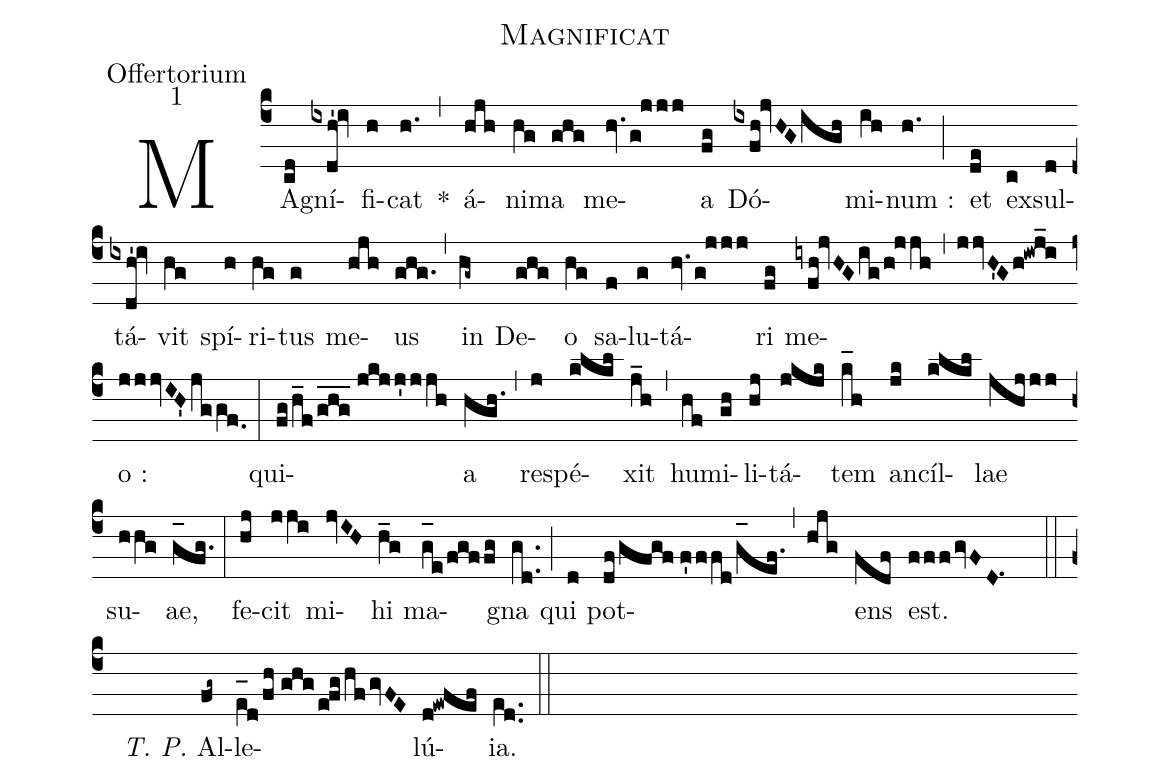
name:Magnificat;
office-part:Offertorium;
mode:1;
%%
(c4) MA(cd)gní(ixdh'!iv)fi(h)cat(h.) *(,) á(hjh)ni(hg)ma(ghg) me(hv.g!jjj)a(fg) Dó(ixfh!jvHGigh)mi(ih)num :(h.) (;) et(de) ex(c)sul(d)tá(ixdh'!iv)vit(hg) spí(h)ri(hg)tus(g) me(hjh)us(ghg.) (,) in(hg~) De(ghg)o(hg) sa(f)lu(g)tá(hv.g!jjj)ri(fg) me(iyfh!jvHGig/h!jjh,jjvH'Gh!iwj_i)o :(jjjvIH'jggf.0) (:) qui(fg/h_f/ghg___//jkjj'jjh)a(hgh.) (,) re(j)spé(klkl)xit(j_h) (,) hu(hf)mi(gh)li(hj)tá(jkjk)tem(k_[hl:1]h) an(jk)cíl(klkl)lae(jhjjj) su(hhg)ae,(g_[oh:h]fg.) (:) fe(hj)cit(jji) mi(jvIH)hi(h_g) ma(g_[oh:h]e/fgffg)gna(gd..) (;) qui(d) pot(df/gfgf//f'ffd/g_[oh:h]ef.)(,)(hjg)ens(fdf) est.(fffgvFD.1) (::) ~~~<i>T. P.</i> Al(fg~)le(e_[oh:h][ll:1]d/fh//ghgefghfgvFE)lú(d!ewfef){ia}.(e[ll:1]d..) (::)
